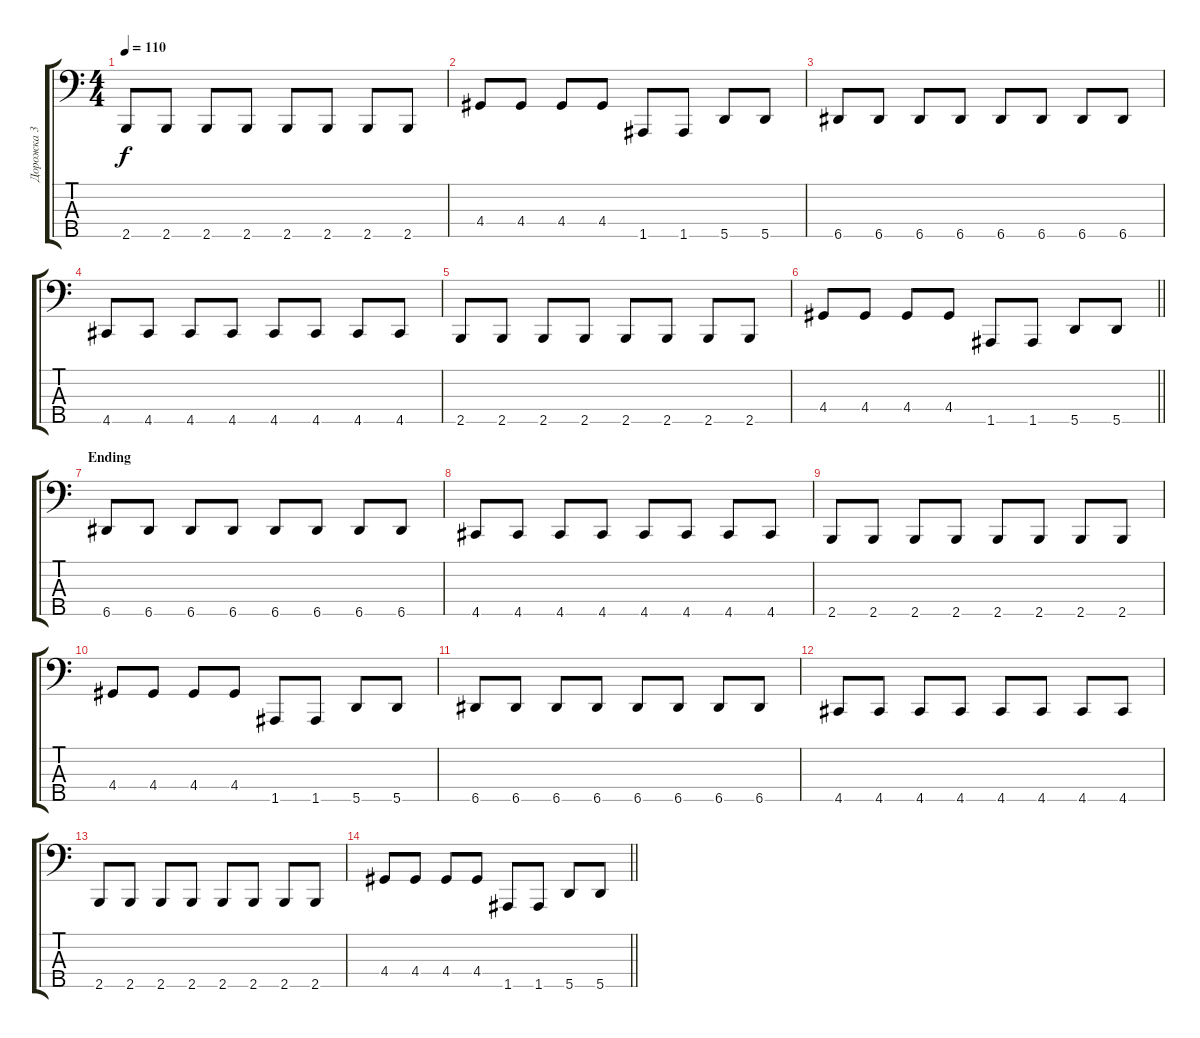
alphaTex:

\track ("Дорожка 3" "Дорожка 3") {instrument electricbassfinger}
\staff {score tabs}
\tuning (G2 D2 A1 E1 A0) {hide}
\ts (4 4)
\tempo 110
\clef f4
\ks c
2.5.8{dy f} 2.5.8 2.5.8 2.5.8 2.5.8 2.5.8 2.5.8 2.5.8 |
4.4.8 4.4.8 4.4.8 4.4.8 1.5.8 1.5.8 5.5.8 5.5.8 |
6.5.8 6.5.8 6.5.8 6.5.8 6.5.8 6.5.8 6.5.8 6.5.8 |
4.5.8 4.5.8 4.5.8 4.5.8 4.5.8 4.5.8 4.5.8 4.5.8 |
2.5.8 2.5.8 2.5.8 2.5.8 2.5.8 2.5.8 2.5.8 2.5.8 |
\barLineRight lightlight
4.4.8 4.4.8 4.4.8 4.4.8 1.5.8 1.5.8 5.5.8 5.5.8 |
\section ("" "Ending")
6.5.8 6.5.8 6.5.8 6.5.8 6.5.8 6.5.8 6.5.8 6.5.8 |
4.5.8 4.5.8 4.5.8 4.5.8 4.5.8 4.5.8 4.5.8 4.5.8 |
2.5.8 2.5.8 2.5.8 2.5.8 2.5.8 2.5.8 2.5.8 2.5.8 |
4.4.8 4.4.8 4.4.8 4.4.8 1.5.8 1.5.8 5.5.8 5.5.8 |
6.5.8 6.5.8 6.5.8 6.5.8 6.5.8 6.5.8 6.5.8 6.5.8 |
4.5.8 4.5.8 4.5.8 4.5.8 4.5.8 4.5.8 4.5.8 4.5.8 |
2.5.8 2.5.8 2.5.8 2.5.8 2.5.8 2.5.8 2.5.8 2.5.8 |
\barLineRight lightlight
4.4.8 4.4.8 4.4.8 4.4.8 1.5.8 1.5.8 5.5.8 5.5.8
